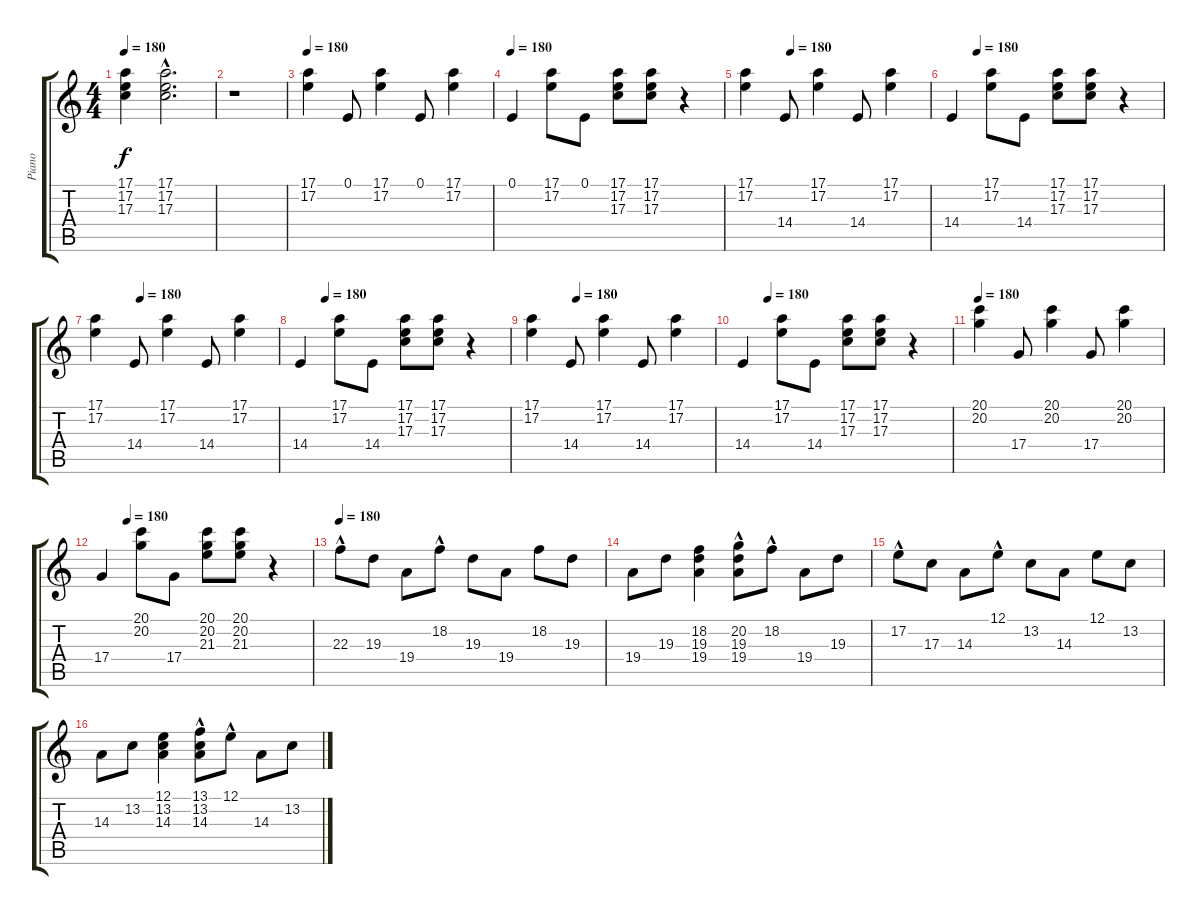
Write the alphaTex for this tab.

\track ("Piano" "Piano") {instrument acousticgrandpiano}
\staff {score tabs}
\tuning (E4 B3 G3 D3 A2 E2) {hide}
\ts (4 4)
\tempo 180
\clef g2
\ks c
(17.1 17.2 17.3).4{dy f} (17.1{hac} 17.2{hac} 17.3{hac}).2{d} |
r.1 |
\tempo 180
(17.1 17.2).4 0.1.8 (17.1 17.2).4 0.1.8 (17.1 17.2).4 |
\tempo 180
0.1.4 (17.1 17.2).8 0.1.8 (17.1 17.2 17.3).8 (17.1 17.2 17.3).8 r.4 |
\tempo (180 0.25)
(17.1 17.2).4 14.4.8 (17.1 17.2).4 14.4.8 (17.1 17.2).4 |
\tempo (180 0.125)
14.4.4 (17.1 17.2).8 14.4.8 (17.1 17.2 17.3).8 (17.1 17.2 17.3).8 r.4 |
\tempo (180 0.25)
(17.1 17.2).4 14.4.8 (17.1 17.2).4 14.4.8 (17.1 17.2).4 |
\tempo (180 0.125)
14.4.4 (17.1 17.2).8 14.4.8 (17.1 17.2 17.3).8 (17.1 17.2 17.3).8 r.4 |
\tempo (180 0.25)
(17.1 17.2).4 14.4.8 (17.1 17.2).4 14.4.8 (17.1 17.2).4 |
\tempo (180 0.125)
14.4.4 (17.1 17.2).8 14.4.8 (17.1 17.2 17.3).8 (17.1 17.2 17.3).8 r.4 |
\tempo 180
(20.1 20.2).4 17.4.8 (20.1 20.2).4 17.4.8 (20.1 20.2).4 |
\tempo (180 0.125)
17.4.4 (20.1 20.2).8 17.4.8 (20.1 20.2 21.3).8 (20.1 20.2 21.3).8 r.4 |
\tempo 180
22.3{hac}.8 19.3.8 19.4.8 18.2{hac}.8 19.3.8 19.4.8 18.2.8 19.3.8 |
19.4.8 19.3.8 (18.2 19.3 19.4).4 (20.2 19.3{hac} 19.4).8 18.2{hac}.8 19.4.8 19.3.8 |
17.2{hac}.8 17.3.8 14.3.8 12.1{hac}.8 13.2.8 14.3.8 12.1.8 13.2.8 |
14.3.8 13.2.8 (12.1 13.2 14.3).4 (13.1 13.2{hac} 14.3).8 12.1{hac}.8 14.3.8 13.2.8
